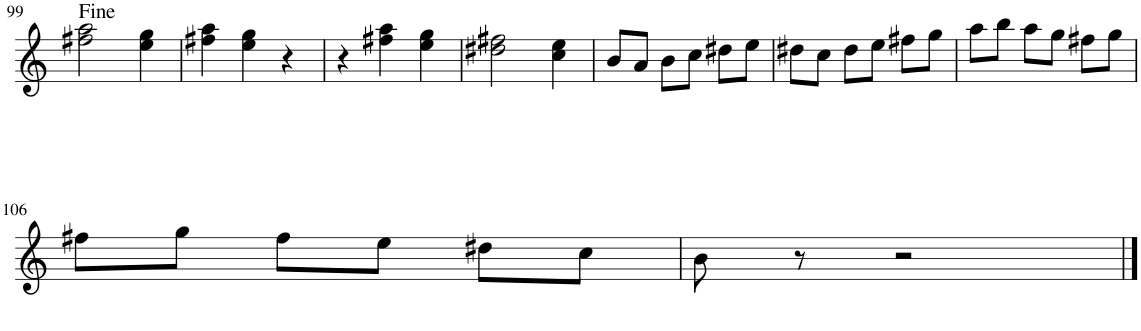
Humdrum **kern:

**kern
*part1
*staff1
*I"Bb Trumpet
*I'Tpt
!!LO:PB:g=z
*clefG2
*Trd1c2
*k[]
*M3/4
=99
2ff#X\ 2aa\
4ee\ 4gg\
=100
4ff#X\ 4aa\
4ee\ 4gg\
4r
=101
4r
4ff#X\ 4aa\
4ee\ 4gg\
=102
2dd#X\ 2ff#X\
4cc\ 4ee\
=103
8b/L
8a/J
8b\L
8cc\J
8dd#X\L
8ee\J
=104
8dd#X\L
8cc\J
8dd#\L
8ee\J
8ff#X\L
8gg\J
=105
8aa\L
8bb\J
8aa\L
8gg\J
8ff#X\L
8gg\J
!!LO:LB:g=z
=106
8ff#X\L
8gg\J
8ff#\L
8ee\J
8dd#X\L
8cc\J
=107
8b\
8r
2r
==
*-
